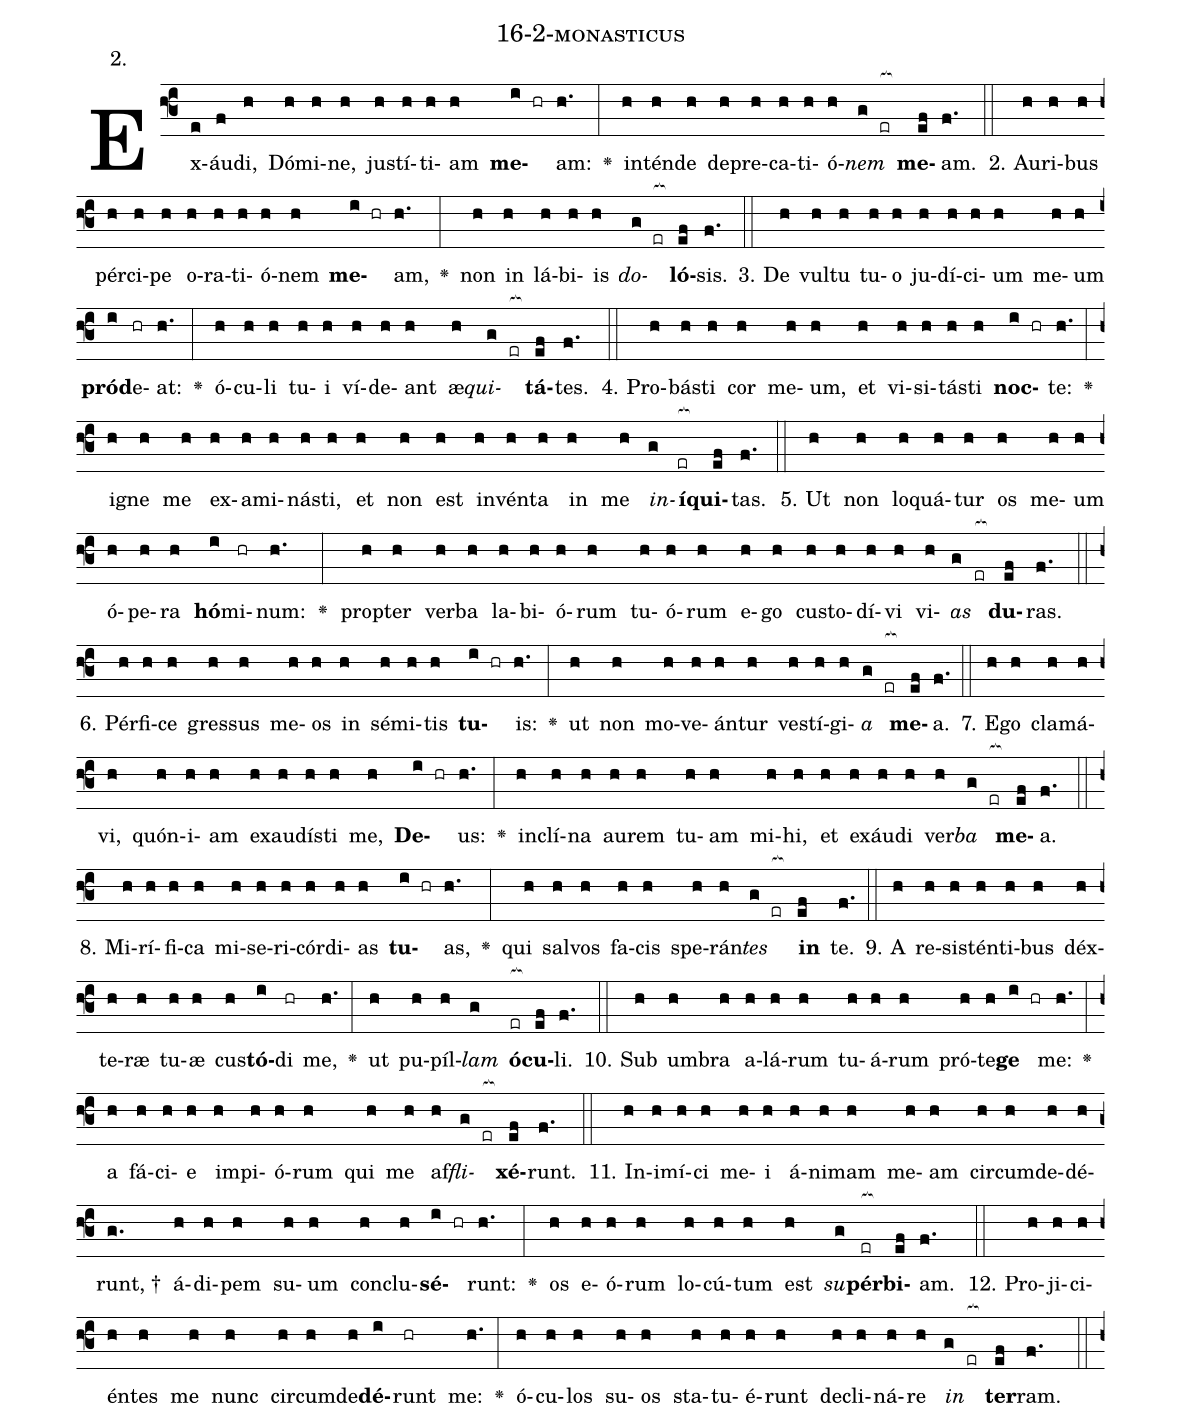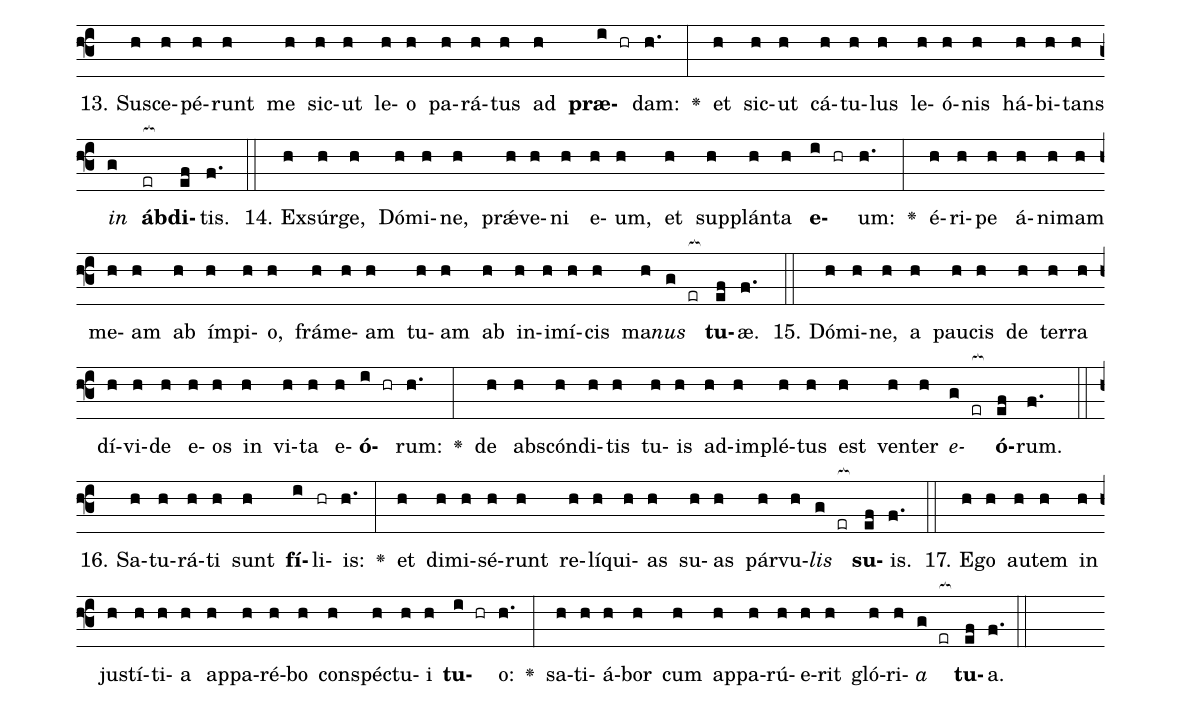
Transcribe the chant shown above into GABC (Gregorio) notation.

name: 16-2-monasticus;
annotation: 2.;
%%
(f3)Ex(e)áu(f)di,(h) Dó(h)mi(h)ne,(h) jus(h)tí(h)ti(h)am(h) <b>me</b>(i hr)am:(h.) <v>\greheightstar</v>(:) in(h)tén(h)de(h) de(h)pre(h)ca(h)ti(h)ó(h)<i>nem</i>(g er[ocb:1{]) <b>me</b>(ef[ocb:0}])am.(f.) (::)
2. Au(h)ri(h)bus(h) pér(h)ci(h)pe(h) o(h)ra(h)ti(h)ó(h)nem(h) <b>me</b>(i hr)am,(h.) <v>\greheightstar</v>(:) non(h) in(h) lá(h)bi(h)is(h) <i>do</i>(g er[ocb:1{])<b>ló</b>(ef[ocb:0}])sis.(f.) (::)
3. De(h) vul(h)tu(h) tu(h)o(h) ju(h)dí(h)ci(h)um(h) me(h)um(h) <b>pród</b>(i)e(hr)at:(h.) <v>\greheightstar</v>(:) ó(h)cu(h)li(h) tu(h)i(h) ví(h)de(h)ant(h) æ(h)<i>qui</i>(g er[ocb:1{])<b>tá</b>(ef[ocb:0}])tes.(f.) (::)
4. Pro(h)bás(h)ti(h) cor(h) me(h)um,(h) et(h) vi(h)si(h)tás(h)ti(h) <b>noc</b>(i hr)te:(h.) <v>\greheightstar</v>(:) i(h)gne(h) me(h) ex(h)a(h)mi(h)nás(h)ti,(h) et(h) non(h) est(h) in(h)vén(h)ta(h) in(h) me(h) <i>in</i>(g)<b>í</b>(er[ocb:1{])<b>qui</b>(ef[ocb:0}])tas.(f.) (::)
5. Ut(h) non(h) lo(h)quá(h)tur(h) os(h) me(h)um(h) ó(h)pe(h)ra(h) <b>hó</b>(i)mi(hr)num:(h.) <v>\greheightstar</v>(:) prop(h)ter(h) ver(h)ba(h) la(h)bi(h)ó(h)rum(h) tu(h)ó(h)rum(h) e(h)go(h) cus(h)to(h)dí(h)vi(h) vi(h)<i>as</i>(g er[ocb:1{]) <b>du</b>(ef[ocb:0}])ras.(f.) (::)
6. Pér(h)fi(h)ce(h) gres(h)sus(h) me(h)os(h) in(h) sé(h)mi(h)tis(h) <b>tu</b>(i hr)is:(h.) <v>\greheightstar</v>(:) ut(h) non(h) mo(h)ve(h)án(h)tur(h) ves(h)tí(h)gi(h)<i>a</i>(g er[ocb:1{]) <b>me</b>(ef[ocb:0}])a.(f.) (::)
7. E(h)go(h) cla(h)má(h)vi,(h) quón(h)i(h)am(h) ex(h)au(h)dís(h)ti(h) me,(h) <b>De</b>(i hr)us:(h.) <v>\greheightstar</v>(:) in(h)clí(h)na(h) au(h)rem(h) tu(h)am(h) mi(h)hi,(h) et(h) ex(h)áu(h)di(h) ver(h)<i>ba</i>(g er[ocb:1{]) <b>me</b>(ef[ocb:0}])a.(f.) (::)
8. Mi(h)rí(h)fi(h)ca(h) mi(h)se(h)ri(h)cór(h)di(h)as(h) <b>tu</b>(i hr)as,(h.) <v>\greheightstar</v>(:) qui(h) sal(h)vos(h) fa(h)cis(h) spe(h)rán(h)<i>tes</i>(g er[ocb:1{]) <b>in</b>(ef[ocb:0}]) te.(f.) (::)
9. A(h) re(h)sis(h)tén(h)ti(h)bus(h) déx(h)te(h)ræ(h) tu(h)æ(h) cus(h)<b>tó</b>(i)di(hr) me,(h.) <v>\greheightstar</v>(:) ut(h) pu(h)píl(h)<i>lam</i>(g) <b>ó</b>(er[ocb:1{])<b>cu</b>(ef[ocb:0}])li.(f.) (::)
10. Sub(h) um(h)bra(h) a(h)lá(h)rum(h) tu(h)á(h)rum(h) pró(h)te(h)<b>ge</b>(i hr) me:(h.) <v>\greheightstar</v>(:) a(h) fá(h)ci(h)e(h) im(h)pi(h)ó(h)rum(h) qui(h) me(h) af(h)<i>fli</i>(g er[ocb:1{])<b>xé</b>(ef[ocb:0}])runt.(f.) (::)
11. In(h)i(h)mí(h)ci(h) me(h)i(h) á(h)ni(h)mam(h) me(h)am(h) cir(h)cum(h)de(h)dé(h)runt, †(g.) á(h)di(h)pem(h) su(h)um(h) con(h)clu(h)<b>sé</b>(i hr)runt:(h.) <v>\greheightstar</v>(:) os(h) e(h)ó(h)rum(h) lo(h)cú(h)tum(h) est(h) <i>su</i>(g)<b>pér</b>(er[ocb:1{])<b>bi</b>(ef[ocb:0}])am.(f.) (::)
12. Pro(h)ji(h)ci(h)én(h)tes(h) me(h) nunc(h) cir(h)cum(h)de(h)<b>dé</b>(i)runt(hr) me:(h.) <v>\greheightstar</v>(:) ó(h)cu(h)los(h) su(h)os(h) sta(h)tu(h)é(h)runt(h) de(h)cli(h)ná(h)re(h) <i>in</i>(g er[ocb:1{]) <b>ter</b>(ef[ocb:0}])ram.(f.) (::)
13. Su(h)sce(h)pé(h)runt(h) me(h) sic(h)ut(h) le(h)o(h) pa(h)rá(h)tus(h) ad(h) <b>præ</b>(i hr)dam:(h.) <v>\greheightstar</v>(:) et(h) sic(h)ut(h) cá(h)tu(h)lus(h) le(h)ó(h)nis(h) há(h)bi(h)tans(h) <i>in</i>(g) <b>áb</b>(er[ocb:1{])<b>di</b>(ef[ocb:0}])tis.(f.) (::)
14. Ex(h)súr(h)ge,(h) Dó(h)mi(h)ne,(h) prǽ(h)ve(h)ni(h) e(h)um,(h) et(h) sup(h)plán(h)ta(h) <b>e</b>(i hr)um:(h.) <v>\greheightstar</v>(:) é(h)ri(h)pe(h) á(h)ni(h)mam(h) me(h)am(h) ab(h) ím(h)pi(h)o,(h) frá(h)me(h)am(h) tu(h)am(h) ab(h) in(h)i(h)mí(h)cis(h) ma(h)<i>nus</i>(g er[ocb:1{]) <b>tu</b>(ef[ocb:0}])æ.(f.) (::)
15. Dó(h)mi(h)ne,(h) a(h) pau(h)cis(h) de(h) ter(h)ra(h) dí(h)vi(h)de(h) e(h)os(h) in(h) vi(h)ta(h) e(h)<b>ó</b>(i hr)rum:(h.) <v>\greheightstar</v>(:) de(h) abs(h)cón(h)di(h)tis(h) tu(h)is(h) ad(h)im(h)plé(h)tus(h) est(h) ven(h)ter(h) <i>e</i>(g er[ocb:1{])<b>ó</b>(ef[ocb:0}])rum.(f.) (::)
16. Sa(h)tu(h)rá(h)ti(h) sunt(h) <b>fí</b>(i)li(hr)is:(h.) <v>\greheightstar</v>(:) et(h) di(h)mi(h)sé(h)runt(h) re(h)lí(h)qui(h)as(h) su(h)as(h) pár(h)vu(h)<i>lis</i>(g er[ocb:1{]) <b>su</b>(ef[ocb:0}])is.(f.) (::)
17. E(h)go(h) au(h)tem(h) in(h) jus(h)tí(h)ti(h)a(h) ap(h)pa(h)ré(h)bo(h) con(h)spéc(h)tu(h)i(h) <b>tu</b>(i hr)o:(h.) <v>\greheightstar</v>(:) sa(h)ti(h)á(h)bor(h) cum(h) ap(h)pa(h)rú(h)e(h)rit(h) gló(h)ri(h)<i>a</i>(g er[ocb:1{]) <b>tu</b>(ef[ocb:0}])a.(f.) (::)
